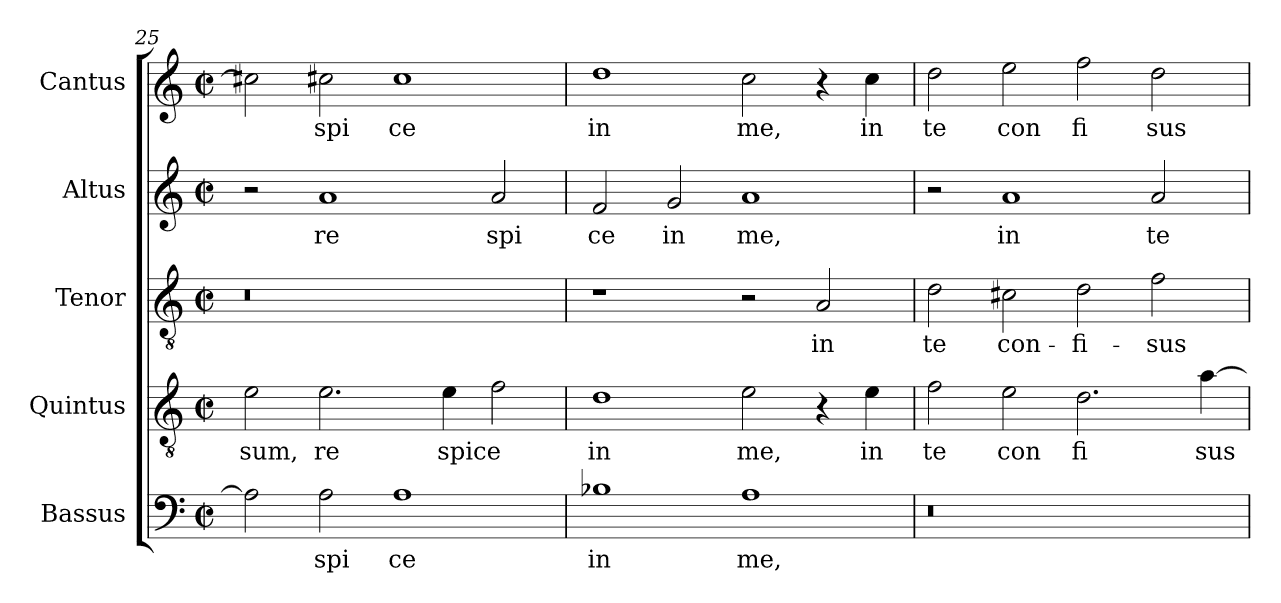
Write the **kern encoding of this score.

**kern	**text	**kern	**text	**kern	**text	**kern	**text	**kern	**text
*part5	*part5	*part4	*part4	*part3	*part3	*part2	*part2	*part1	*part1
*staff5	*staff5	*staff4	*staff4	*staff3	*staff3	*staff2	*staff2	*staff1	*staff1
*I"Bassus	*	*I"Quintus	*	*I"Tenor	*	*I"Altus	*	*I"Cantus	*
!!LO:LB:g=z
*clefF4	*	*clefGv2	*	*clefGv2	*	*clefG2	*	*clefG2	*
*	*	*	*	*	*	*k[]	*	*	*
*	*	*	*	*	*	*C:	*	*	*
*M2/2	*	*M2/2	*	*M2/2	*	*M2/2	*	*M2/2	*
*met(c|)	*	*met(c|)	*	*met(c|)	*	*met(c|)	*	*met(c|)	*
=25	=25	=25	=25	=25	=25	=25	=25	=25	=25
!	!	!	!LO:LY:b:cj	!	!	!	!	!	!
2A\]	.	2e\	sum,	0r	.	2r	.	2cc#X\]	.
!	!LO:LY:b:cj	!	!LO:LY:b:cj	!	!	!	!LO:LY:b:cj	!	!LO:LY:b:cj
2A\	-spi	2.e\	re	.	.	1a	re	2cc#X\	spi
!	!LO:LY:b:cj	!	!	!	!	!	!	!	!LO:LY:b:cj
1A	ce	.	.	.	.	.	.	1cc#	ce
!	!	!	!LO:LY:b:cj	!	!	!	!	!	!
.	.	4e\	spice	.	.	.	.	.	.
!	!	!	!	!	!	!	!LO:LY:b:cj	!	!
.	.	2f\	.	.	.	2a/	spi	.	.
=26	=26	=26	=26	=26	=26	=26	=26	=26	=26
!	!LO:LY:b:cj	!	!LO:LY:b:cj	!	!	!	!LO:LY:b:cj	!	!LO:LY:b:cj
1B-X	in	1d	in	1r	.	2f/	ce	1dd	in
!	!	!	!	!	!	!	!LO:LY:b:cj	!	!
.	.	.	.	.	.	2g/	in	.	.
!	!LO:LY:b:cj	!	!LO:LY:b:cj	!	!	!	!LO:LY:b:cj	!	!LO:LY:b:cj
1A	me,	2e\	me,	2r	.	1a	me,	2cc\	me,
!	!	!	!	!	!LO:LY:b:cj	!	!	!	!
.	.	4r	.	2A/	in	.	.	4r	.
!	!	!	!LO:LY:b:cj	!	!	!	!	!	!LO:LY:b:cj
.	.	4e\	in	.	.	.	.	4cc\	in
=27	=27	=27	=27	=27	=27	=27	=27	=27	=27
!	!	!	!LO:LY:b:cj	!	!LO:LY:b:cj	!	!	!	!LO:LY:b:cj
0r	.	2f\	te	2d\	te	2r	.	2dd\	te
!	!	!	!LO:LY:b:cj	!	!LO:LY:b:cj	!	!LO:LY:b:cj	!	!LO:LY:b:cj
.	.	2e\	con	2c#X\	con-	1a	in	2ee\	con
!	!	!	!LO:LY:b:cj	!	!LO:LY:b:cj	!	!	!	!LO:LY:b:cj
.	.	2.d\	fi	2d\	-fi-	.	.	2ff\	fi
!	!	!	!	!	!LO:LY:b:cj	!	!LO:LY:b:cj	!	!LO:LY:b:cj
.	.	.	.	2f\	-sus	2a/	te	2dd\	sus
!	!	!	!LO:LY:b	!	!	!	!	!	!
.	.	[>4a\	sus	.	.	.	.	.	.
=	=	=	=	=	=	=	=	=	=
*-	*-	*-	*-	*-	*-	*-	*-	*-	*-
